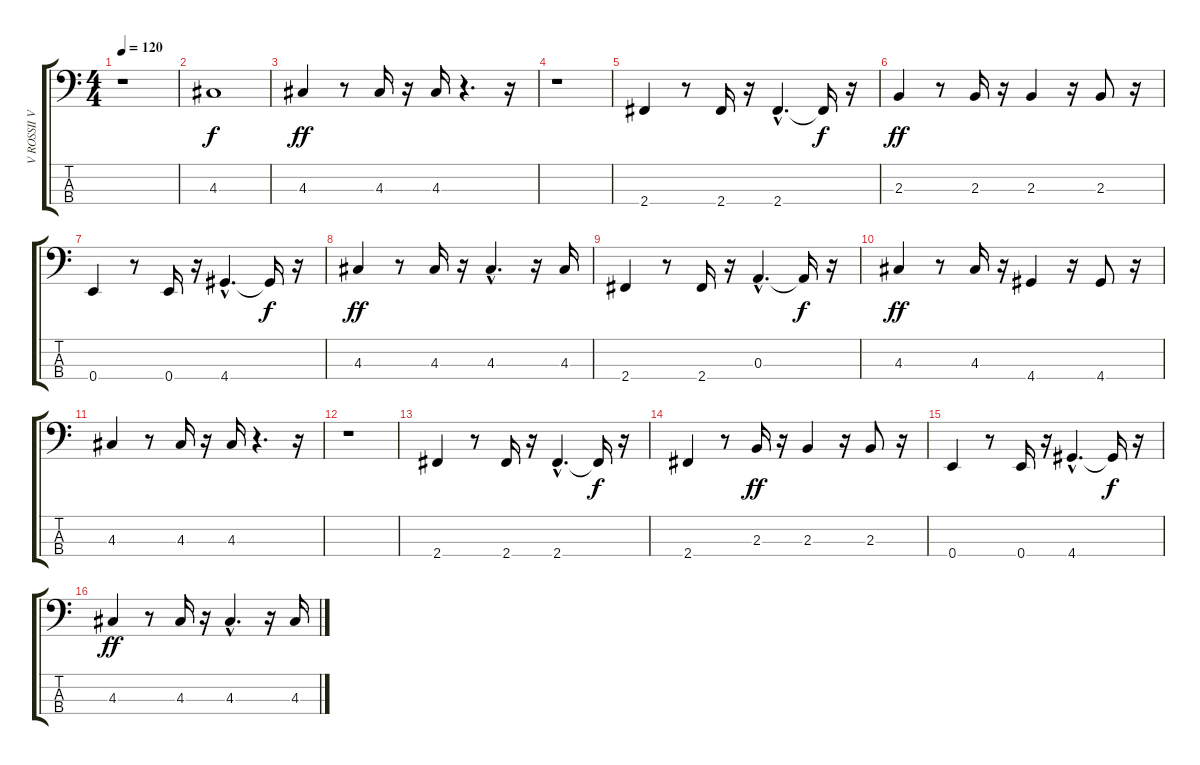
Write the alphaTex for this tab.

\track ("V ROSSII VECHERA     " "V ROSSII V") {instrument electricbassfinger}
\staff {score tabs}
\tuning (G2 D2 A1 E1) {hide}
\ts (4 4)
\tempo 120
\clef f4
\ks c
r.1{dy f instrument electricbassfinger} |
4.3.1 |
4.3.4{dy ff} r.8 4.3.16 r.16 4.3.16 r.4{d} r.16 |
r.1 |
2.4.4 r.8 2.4.16 r.16 2.4{hac}.4{d} 2.4{t}.16{dy f} r.16 |
2.3.4{dy ff} r.8 2.3.16 r.16 2.3.4 r.16 2.3.8 r.16 |
0.4.4 r.8 0.4.16 r.16 4.4{hac}.4{d} 4.4{t}.16{dy f} r.16 |
4.3.4{dy ff} r.8 4.3.16 r.16 4.3{hac}.4{d} r.16 4.3.16 |
2.4.4 r.8 2.4.16 r.16 0.3{hac}.4{d} 0.3{t}.16{dy f} r.16 |
4.3.4{dy ff} r.8 4.3.16 r.16 4.4.4 r.16 4.4.8 r.16 |
4.3.4 r.8 4.3.16 r.16 4.3.16 r.4{d} r.16 |
r.1 |
2.4.4 r.8 2.4.16 r.16 2.4{hac}.4{d} 2.4{t}.16{dy f} r.16 |
2.4.4 r.8 2.3.16{dy ff} r.16 2.3.4 r.16 2.3.8 r.16 |
0.4.4 r.8 0.4.16 r.16 4.4{hac}.4{d} 4.4{t}.16{dy f} r.16 |
4.3.4{dy ff} r.8 4.3.16 r.16 4.3{hac}.4{d} r.16 4.3.16
